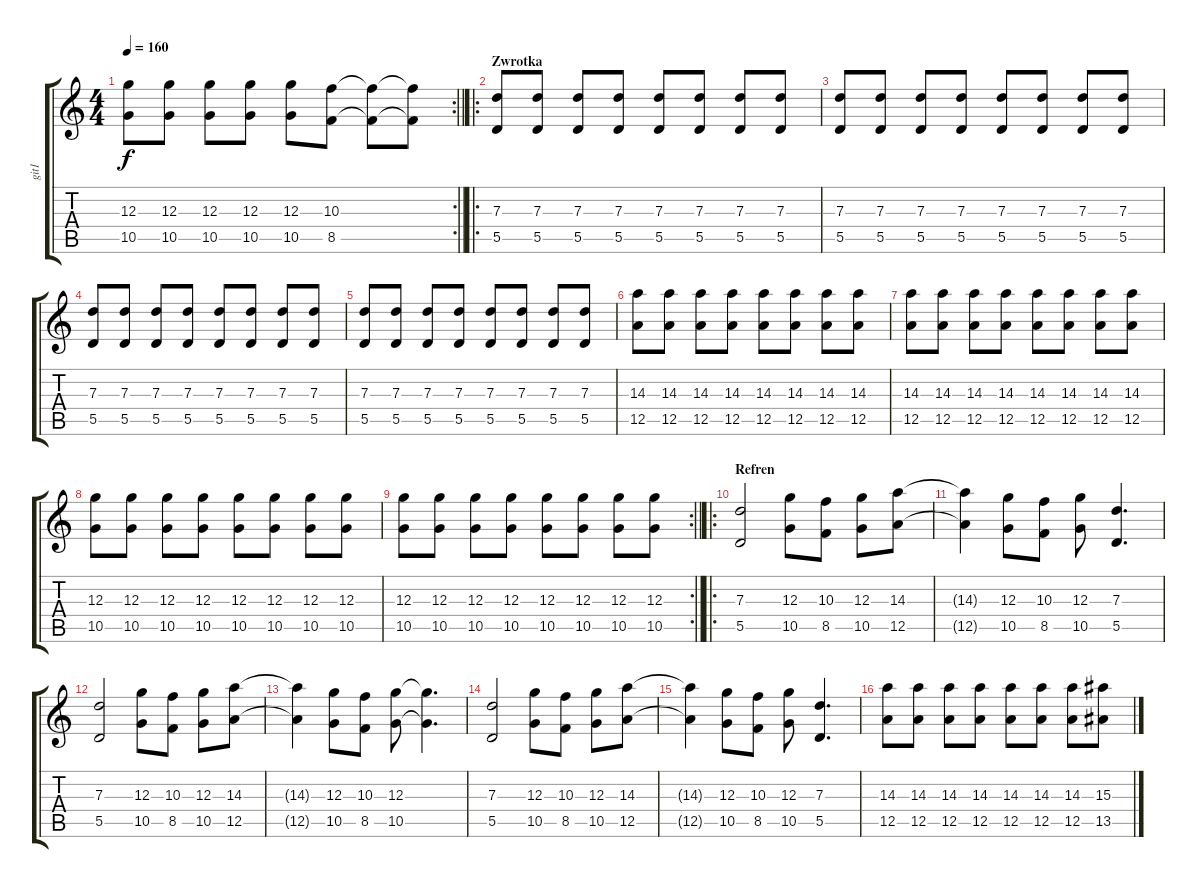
\track ("git1" "git1") {instrument distortionguitar}
\staff {score tabs}
\tuning (E4 B3 G3 D3 A2 D2) {hide}
\rc 2
\ts (4 4)
\tempo 160
\clef g2
\barLineRight lightlight
\ks c
(12.3 10.5).8{dy f} (12.3 10.5).8 (12.3 10.5).8 (12.3 10.5).8 (12.3 10.5).8 (10.3 8.5).8 (10.3{t} 8.5{t}).8 (10.3{t} 8.5{t}).8 |
\ro
\section ("" "Zwrotka")
(7.3 5.5).8 (7.3 5.5).8 (7.3 5.5).8 (7.3 5.5).8 (7.3 5.5).8 (7.3 5.5).8 (7.3 5.5).8 (7.3 5.5).8 |
(7.3 5.5).8 (7.3 5.5).8 (7.3 5.5).8 (7.3 5.5).8 (7.3 5.5).8 (7.3 5.5).8 (7.3 5.5).8 (7.3 5.5).8 |
(7.3 5.5).8 (7.3 5.5).8 (7.3 5.5).8 (7.3 5.5).8 (7.3 5.5).8 (7.3 5.5).8 (7.3 5.5).8 (7.3 5.5).8 |
(7.3 5.5).8 (7.3 5.5).8 (7.3 5.5).8 (7.3 5.5).8 (7.3 5.5).8 (7.3 5.5).8 (7.3 5.5).8 (7.3 5.5).8 |
(14.3 12.5).8 (14.3 12.5).8 (14.3 12.5).8 (14.3 12.5).8 (14.3 12.5).8 (14.3 12.5).8 (14.3 12.5).8 (14.3 12.5).8 |
(14.3 12.5).8 (14.3 12.5).8 (14.3 12.5).8 (14.3 12.5).8 (14.3 12.5).8 (14.3 12.5).8 (14.3 12.5).8 (14.3 12.5).8 |
(12.3 10.5).8 (12.3 10.5).8 (12.3 10.5).8 (12.3 10.5).8 (12.3 10.5).8 (12.3 10.5).8 (12.3 10.5).8 (12.3 10.5).8 |
\rc 2
\barLineRight lightlight
(12.3 10.5).8 (12.3 10.5).8 (12.3 10.5).8 (12.3 10.5).8 (12.3 10.5).8 (12.3 10.5).8 (12.3 10.5).8 (12.3 10.5).8 |
\ro
\section ("" "Refren")
(7.3 5.5).2 (12.3 10.5).8 (10.3 8.5).8 (12.3 10.5).8 (14.3 12.5).8 |
(14.3{t} 12.5{t}).4 (12.3 10.5).8 (10.3 8.5).8 (12.3 10.5).8 (7.3 5.5).4{d} |
(7.3 5.5).2 (12.3 10.5).8 (10.3 8.5).8 (12.3 10.5).8 (14.3 12.5).8 |
(14.3{t} 12.5{t}).4 (12.3 10.5).8 (10.3 8.5).8 (12.3 10.5).8 (12.3{t} 10.5{t}).4{d} |
(7.3 5.5).2 (12.3 10.5).8 (10.3 8.5).8 (12.3 10.5).8 (14.3 12.5).8 |
(14.3{t} 12.5{t}).4 (12.3 10.5).8 (10.3 8.5).8 (12.3 10.5).8 (7.3 5.5).4{d} |
(14.3 12.5).8 (14.3 12.5).8 (14.3 12.5).8 (14.3 12.5).8 (14.3 12.5).8 (14.3 12.5).8 (14.3 12.5).8 (15.3 13.5).8
